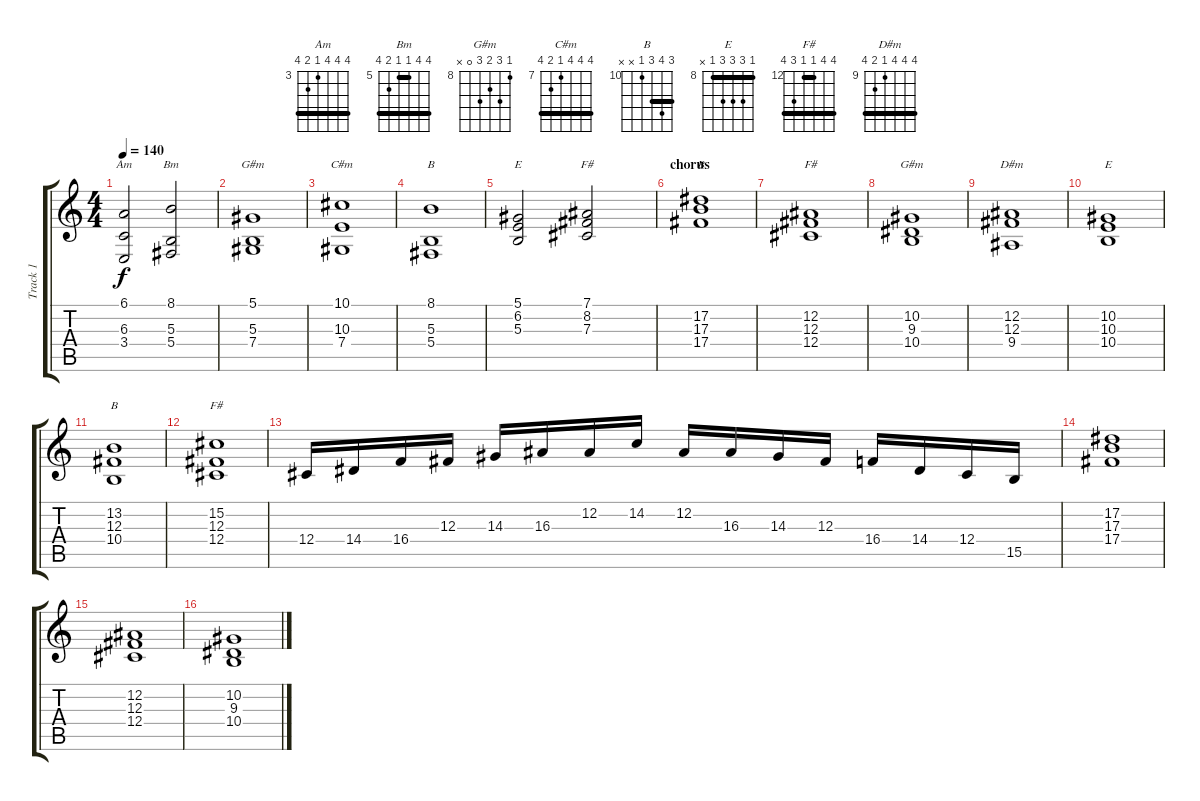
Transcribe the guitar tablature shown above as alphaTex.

\track ("Track 1" "Track 1") {instrument stringensemble1}
\staff {score tabs}
\tuning (Eb4 Bb3 Gb3 Db3 Ab2 Eb2) {hide}
\chord ("Am" 6 6 6 3 4 6) {firstfret 3 barre 6}
\chord ("Bm" 8 8 5 5 6 8) {firstfret 5 barre (5 8)}
\chord ("G#m" 5 5 5 7 0 x) {firstfret 5 barre 5}
\chord ("C#m" 10 10 10 7 8 10) {firstfret 7 barre 10}
\chord ("B" 8 5 5 5 7 8) {firstfret 5 barre 5}
\chord ("E" 5 6 5 3 x x) {firstfret 3 barre 5}
\chord ("F#" 7 8 7 5 x x) {firstfret 5 barre 7}
\chord ("B" 15 17 17 17 15 x) {firstfret 15 barre 15}
\chord ("F#" 10 12 12 12 10 x) {firstfret 10 barre 10}
\chord ("G#m" 8 10 9 10 0 x) {firstfret 8}
\chord ("D#m" 12 12 12 9 10 12) {firstfret 9 barre 12}
\chord ("E" 8 10 10 10 8 x) {firstfret 8 barre 8}
\chord ("B" 12 13 12 10 x x) {firstfret 10 barre 12}
\chord ("F#" 15 15 12 12 14 15) {firstfret 12 barre (12 15)}
\ts (4 4)
\tempo 140
\clef g2
\ks aminor
(6.1 6.3 3.4).2{ch "Am" dy f} (8.1 5.3 5.4).2{ch "Bm"} |
(5.1 5.3 7.4).1{ch "G#m"} |
(10.1 10.3 7.4).1{ch "C#m"} |
(8.1 5.3 5.4).1{ch "B"} |
(5.1 6.2 5.3).2{ch "E"} (7.1 8.2 7.3).2{ch "F#"} |
\section ("" "chorus")
(17.2 17.3 17.4).1{ch "B"} |
(12.2 12.3 12.4).1{ch "F#"} |
(10.2 9.3 10.4).1{ch "G#m"} |
(12.2 12.3 9.4).1{ch "D#m"} |
(10.2 10.3 10.4).1{ch "E"} |
(13.2 12.3 10.4).1{ch "B"} |
(15.2 12.3 12.4).1{ch "F#"} |
12.4.16 14.4.16 16.4.16 12.3.16 14.3.16 16.3.16 12.2.16 14.2.16 12.2.16 16.3.16 14.3.16 12.3.16 16.4.16 14.4.16 12.4.16 15.5.16 |
(17.2 17.3 17.4).1 |
(12.2 12.3 12.4).1 |
(10.2 9.3 10.4).1
